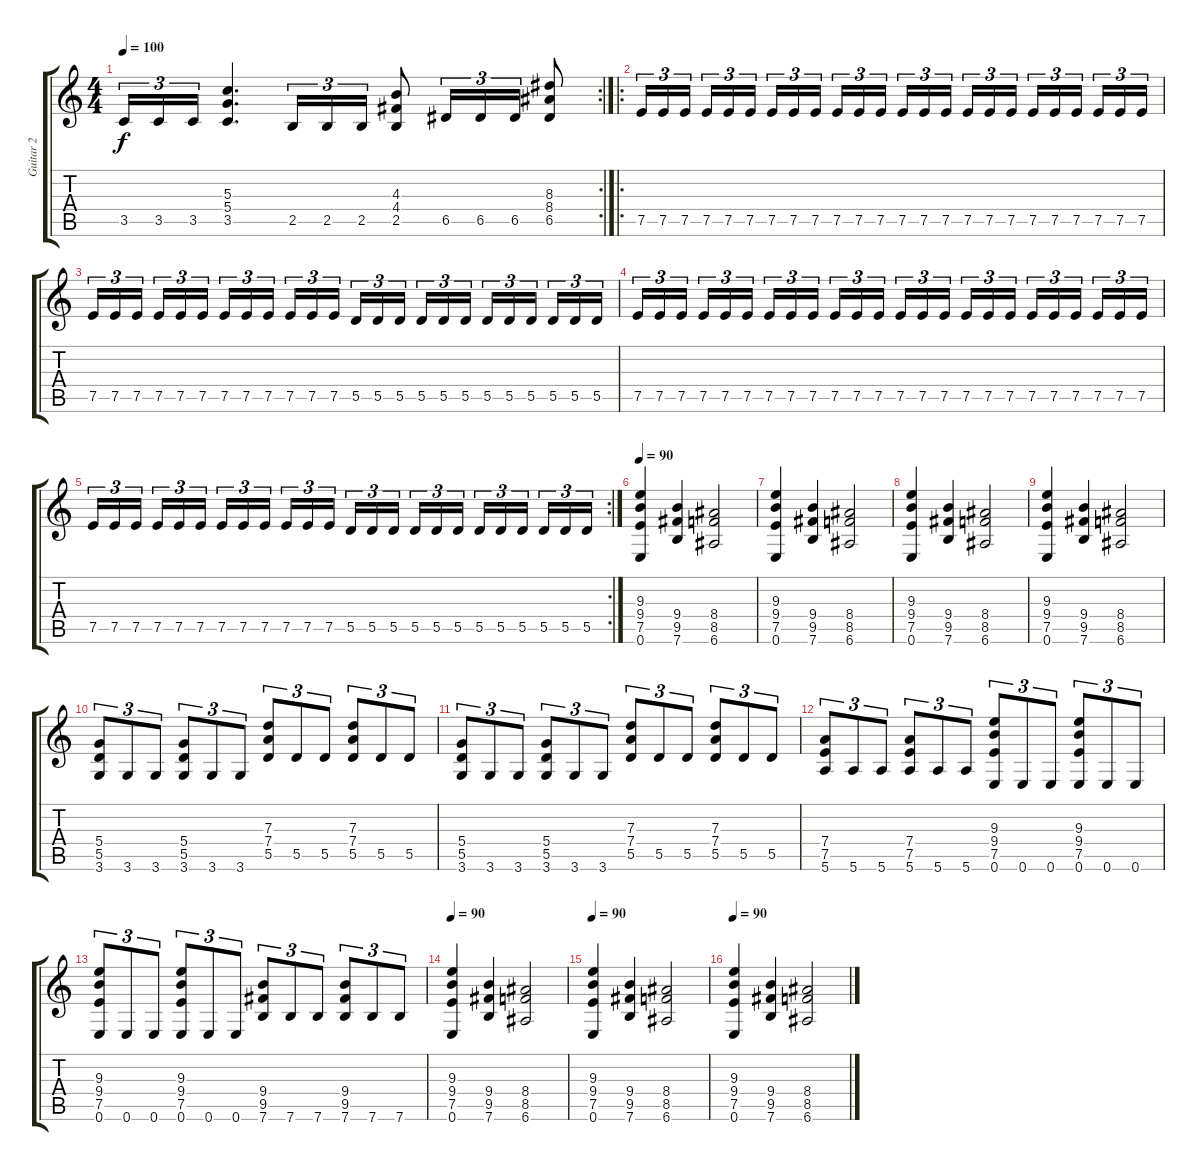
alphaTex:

\track ("Guitar 2" "Guitar 2") {instrument distortionguitar}
\staff {score tabs}
\tuning (E4 B3 G3 D3 A2 E2) {hide}
\rc 2
\ts (4 4)
\tempo 100
\clef g2
\ks c
3.5.16{tu (3 2) dy f} 3.5.16{tu (3 2)} 3.5.16{tu (3 2)} (5.3 5.4 3.5).4{d} 2.5.16{tu (3 2)} 2.5.16{tu (3 2)} 2.5.16{tu (3 2)} (4.3 4.4 2.5).8 6.5.16{tu (3 2)} 6.5.16{tu (3 2)} 6.5.16{tu (3 2)} (8.3 8.4 6.5).8 |
\ro
7.5.16{tu (3 2)} 7.5.16{tu (3 2)} 7.5.16{tu (3 2) beam splitsecondary} 7.5.16{tu (3 2)} 7.5.16{tu (3 2)} 7.5.16{tu (3 2)} 7.5.16{tu (3 2)} 7.5.16{tu (3 2)} 7.5.16{tu (3 2) beam splitsecondary} 7.5.16{tu (3 2)} 7.5.16{tu (3 2)} 7.5.16{tu (3 2)} 7.5.16{tu (3 2)} 7.5.16{tu (3 2)} 7.5.16{tu (3 2) beam splitsecondary} 7.5.16{tu (3 2)} 7.5.16{tu (3 2)} 7.5.16{tu (3 2)} 7.5.16{tu (3 2)} 7.5.16{tu (3 2)} 7.5.16{tu (3 2) beam splitsecondary} 7.5.16{tu (3 2)} 7.5.16{tu (3 2)} 7.5.16{tu (3 2)} |
7.5.16{tu (3 2)} 7.5.16{tu (3 2)} 7.5.16{tu (3 2) beam splitsecondary} 7.5.16{tu (3 2)} 7.5.16{tu (3 2)} 7.5.16{tu (3 2)} 7.5.16{tu (3 2)} 7.5.16{tu (3 2)} 7.5.16{tu (3 2) beam splitsecondary} 7.5.16{tu (3 2)} 7.5.16{tu (3 2)} 7.5.16{tu (3 2)} 5.5.16{tu (3 2)} 5.5.16{tu (3 2)} 5.5.16{tu (3 2) beam splitsecondary} 5.5.16{tu (3 2)} 5.5.16{tu (3 2)} 5.5.16{tu (3 2)} 5.5.16{tu (3 2)} 5.5.16{tu (3 2)} 5.5.16{tu (3 2) beam splitsecondary} 5.5.16{tu (3 2)} 5.5.16{tu (3 2)} 5.5.16{tu (3 2)} |
7.5.16{tu (3 2)} 7.5.16{tu (3 2)} 7.5.16{tu (3 2) beam splitsecondary} 7.5.16{tu (3 2)} 7.5.16{tu (3 2)} 7.5.16{tu (3 2)} 7.5.16{tu (3 2)} 7.5.16{tu (3 2)} 7.5.16{tu (3 2) beam splitsecondary} 7.5.16{tu (3 2)} 7.5.16{tu (3 2)} 7.5.16{tu (3 2)} 7.5.16{tu (3 2)} 7.5.16{tu (3 2)} 7.5.16{tu (3 2) beam splitsecondary} 7.5.16{tu (3 2)} 7.5.16{tu (3 2)} 7.5.16{tu (3 2)} 7.5.16{tu (3 2)} 7.5.16{tu (3 2)} 7.5.16{tu (3 2) beam splitsecondary} 7.5.16{tu (3 2)} 7.5.16{tu (3 2)} 7.5.16{tu (3 2)} |
\rc 2
7.5.16{tu (3 2)} 7.5.16{tu (3 2)} 7.5.16{tu (3 2) beam splitsecondary} 7.5.16{tu (3 2)} 7.5.16{tu (3 2)} 7.5.16{tu (3 2)} 7.5.16{tu (3 2)} 7.5.16{tu (3 2)} 7.5.16{tu (3 2) beam splitsecondary} 7.5.16{tu (3 2)} 7.5.16{tu (3 2)} 7.5.16{tu (3 2)} 5.5.16{tu (3 2)} 5.5.16{tu (3 2)} 5.5.16{tu (3 2) beam splitsecondary} 5.5.16{tu (3 2)} 5.5.16{tu (3 2)} 5.5.16{tu (3 2)} 5.5.16{tu (3 2)} 5.5.16{tu (3 2)} 5.5.16{tu (3 2) beam splitsecondary} 5.5.16{tu (3 2)} 5.5.16{tu (3 2)} 5.5.16{tu (3 2)} |
\tempo 90
(9.3 9.4 7.5 0.6).4 (9.4 9.5 7.6).4 (8.4 8.5 6.6).2 |
(9.3 9.4 7.5 0.6).4 (9.4 9.5 7.6).4 (8.4 8.5 6.6).2 |
(9.3 9.4 7.5 0.6).4 (9.4 9.5 7.6).4 (8.4 8.5 6.6).2 |
(9.3 9.4 7.5 0.6).4 (9.4 9.5 7.6).4 (8.4 8.5 6.6).2 |
(5.4 5.5 3.6).8{tu (3 2)} 3.6.8{tu (3 2)} 3.6.8{tu (3 2)} (5.4 5.5 3.6).8{tu (3 2)} 3.6.8{tu (3 2)} 3.6.8{tu (3 2)} (7.3 7.4 5.5).8{tu (3 2)} 5.5.8{tu (3 2)} 5.5.8{tu (3 2)} (7.3 7.4 5.5).8{tu (3 2)} 5.5.8{tu (3 2)} 5.5.8{tu (3 2)} |
(5.4 5.5 3.6).8{tu (3 2)} 3.6.8{tu (3 2)} 3.6.8{tu (3 2)} (5.4 5.5 3.6).8{tu (3 2)} 3.6.8{tu (3 2)} 3.6.8{tu (3 2)} (7.3 7.4 5.5).8{tu (3 2)} 5.5.8{tu (3 2)} 5.5.8{tu (3 2)} (7.3 7.4 5.5).8{tu (3 2)} 5.5.8{tu (3 2)} 5.5.8{tu (3 2)} |
(7.4 7.5 5.6).8{tu (3 2)} 5.6.8{tu (3 2)} 5.6.8{tu (3 2)} (7.4 7.5 5.6).8{tu (3 2)} 5.6.8{tu (3 2)} 5.6.8{tu (3 2)} (9.3 9.4 7.5 0.6).8{tu (3 2)} 0.6.8{tu (3 2)} 0.6.8{tu (3 2)} (9.3 9.4 7.5 0.6).8{tu (3 2)} 0.6.8{tu (3 2)} 0.6.8{tu (3 2)} |
(9.3 9.4 7.5 0.6).8{tu (3 2)} 0.6.8{tu (3 2)} 0.6.8{tu (3 2)} (9.3 9.4 7.5 0.6).8{tu (3 2)} 0.6.8{tu (3 2)} 0.6.8{tu (3 2)} (9.4 9.5 7.6).8{tu (3 2)} 7.6.8{tu (3 2)} 7.6.8{tu (3 2)} (9.4 9.5 7.6).8{tu (3 2)} 7.6.8{tu (3 2)} 7.6.8{tu (3 2)} |
\tempo 90
(9.3 9.4 7.5 0.6).4 (9.4 9.5 7.6).4 (8.4 8.5 6.6).2 |
\tempo 90
(9.3 9.4 7.5 0.6).4 (9.4 9.5 7.6).4 (8.4 8.5 6.6).2 |
\tempo 90
(9.3 9.4 7.5 0.6).4 (9.4 9.5 7.6).4 (8.4 8.5 6.6).2
